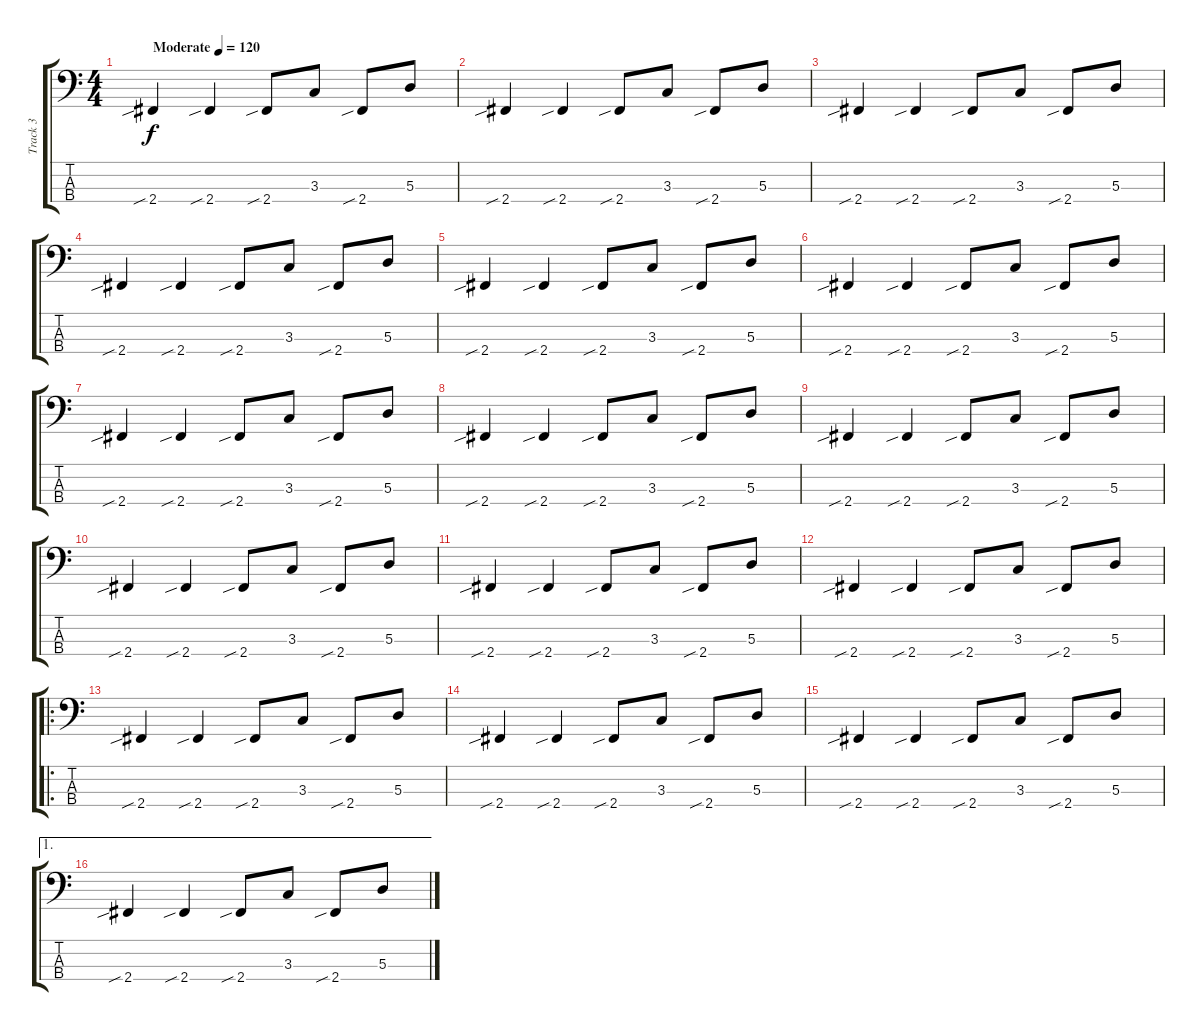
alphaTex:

\track ("Track 3" "Track 3") {instrument electricbassfinger}
\staff {score tabs}
\tuning (G2 D2 A1 E1) {hide}
\ts (4 4)
\tempo (120 "Moderate")
\clef f4
\ks c
2.4{sib}.4{dy f instrument electricbassfinger} 2.4{sib}.4 2.4{sib}.8 3.3.8 2.4{sib}.8 5.3.8 |
2.4{sib}.4 2.4{sib}.4 2.4{sib}.8 3.3.8 2.4{sib}.8 5.3.8 |
2.4{sib}.4 2.4{sib}.4 2.4{sib}.8 3.3.8 2.4{sib}.8 5.3.8 |
2.4{sib}.4 2.4{sib}.4 2.4{sib}.8 3.3.8 2.4{sib}.8 5.3.8 |
2.4{sib}.4 2.4{sib}.4 2.4{sib}.8 3.3.8 2.4{sib}.8 5.3.8 |
2.4{sib}.4 2.4{sib}.4 2.4{sib}.8 3.3.8 2.4{sib}.8 5.3.8 |
2.4{sib}.4 2.4{sib}.4 2.4{sib}.8 3.3.8 2.4{sib}.8 5.3.8 |
2.4{sib}.4 2.4{sib}.4 2.4{sib}.8 3.3.8 2.4{sib}.8 5.3.8 |
2.4{sib}.4 2.4{sib}.4 2.4{sib}.8 3.3.8 2.4{sib}.8 5.3.8 |
2.4{sib}.4 2.4{sib}.4 2.4{sib}.8 3.3.8 2.4{sib}.8 5.3.8 |
2.4{sib}.4 2.4{sib}.4 2.4{sib}.8 3.3.8 2.4{sib}.8 5.3.8 |
2.4{sib}.4 2.4{sib}.4 2.4{sib}.8 3.3.8 2.4{sib}.8 5.3.8 |
\ro
2.4{sib}.4 2.4{sib}.4 2.4{sib}.8 3.3.8 2.4{sib}.8 5.3.8 |
2.4{sib}.4 2.4{sib}.4 2.4{sib}.8 3.3.8 2.4{sib}.8 5.3.8 |
2.4{sib}.4 2.4{sib}.4 2.4{sib}.8 3.3.8 2.4{sib}.8 5.3.8 |
\ae 1
2.4{sib}.4 2.4{sib}.4 2.4{sib}.8 3.3.8 2.4{sib}.8 5.3.8
